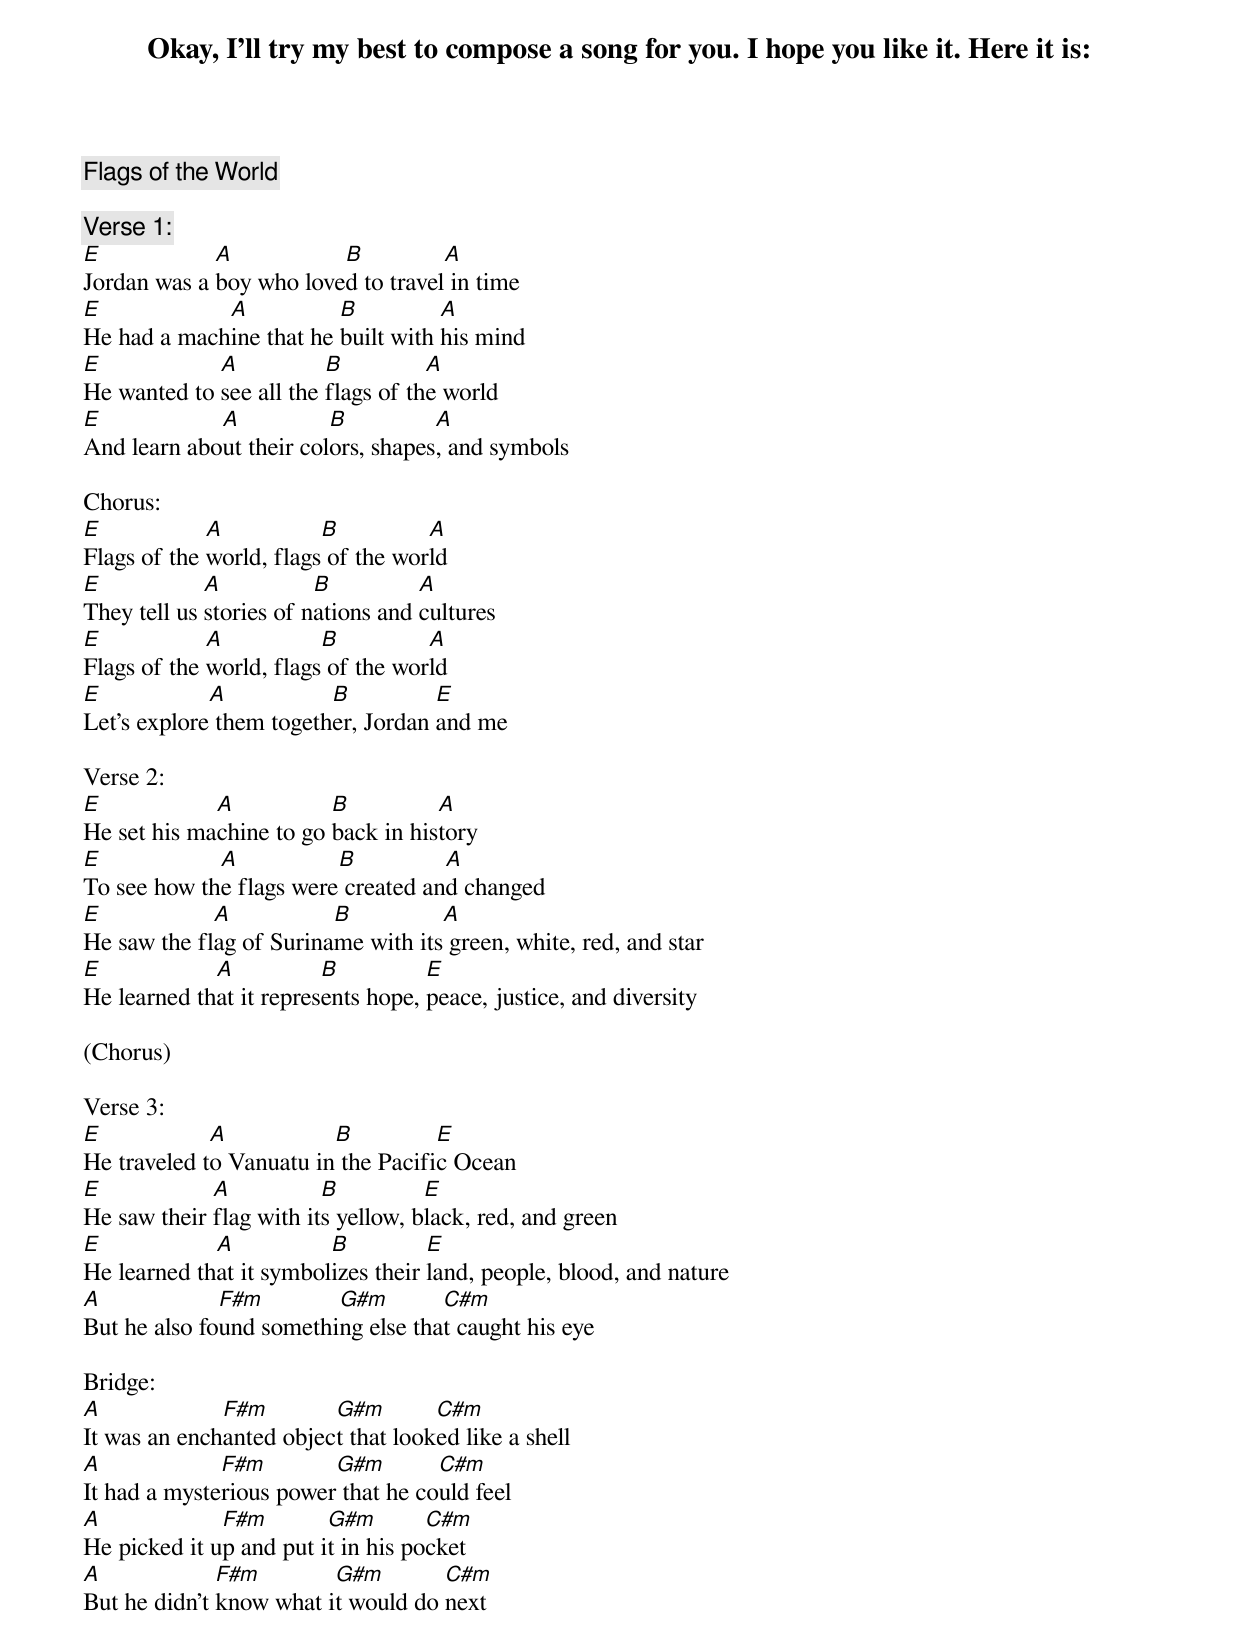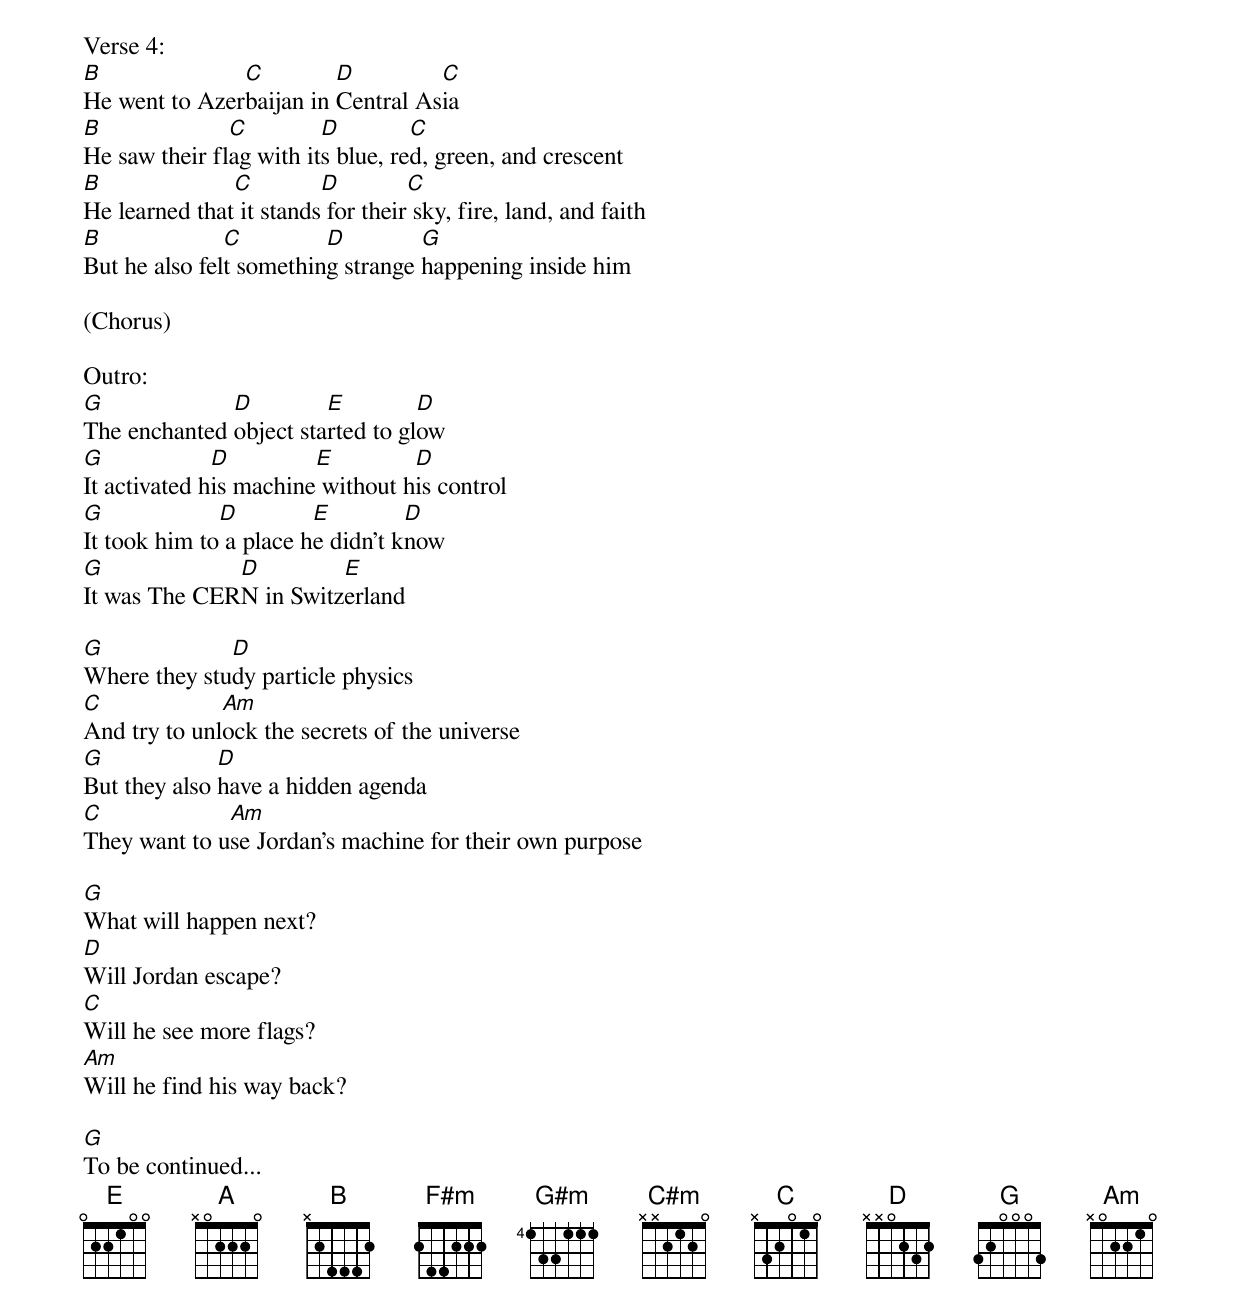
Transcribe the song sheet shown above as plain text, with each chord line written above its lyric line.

Okay, I'll try my best to compose a song for you. I hope you like it. Here it is:

Flags of the World

Verse 1:
E            A           B          A
Jordan was a boy who loved to travel in time
E            A           B          A
He had a machine that he built with his mind
E            A           B          A
He wanted to see all the flags of the world
E            A           B          A
And learn about their colors, shapes, and symbols

Chorus:
E            A           B          A
Flags of the world, flags of the world
E            A           B          A
They tell us stories of nations and cultures
E            A           B          A
Flags of the world, flags of the world
E            A           B          E
Let's explore them together, Jordan and me

Verse 2:
E            A           B          A
He set his machine to go back in history
E            A           B          A
To see how the flags were created and changed
E            A           B          A
He saw the flag of Suriname with its green, white, red, and star
E            A           B          E
He learned that it represents hope, peace, justice, and diversity

(Chorus)

Verse 3:
E            A           B          E
He traveled to Vanuatu in the Pacific Ocean
E            A           B          E
He saw their flag with its yellow, black, red, and green
E            A           B          E
He learned that it symbolizes their land, people, blood, and nature
A             F#m        G#m        C#m
But he also found something else that caught his eye

Bridge:
A             F#m        G#m        C#m
It was an enchanted object that looked like a shell
A             F#m        G#m        C#m
It had a mysterious power that he could feel
A             F#m        G#m        C#m
He picked it up and put it in his pocket
A             F#m        G#m        C#m
But he didn't know what it would do next

Verse 4:
B              C         D         C
He went to Azerbaijan in Central Asia
B              C         D         C
He saw their flag with its blue, red, green, and crescent
B              C         D         C
He learned that it stands for their sky, fire, land, and faith
B              C         D         G
But he also felt something strange happening inside him

(Chorus)

Outro:
G             D         E         D
The enchanted object started to glow
G             D         E         D
It activated his machine without his control
G             D         E         D
It took him to a place he didn't know
G             D         E
It was The CERN in Switzerland

G             D
Where they study particle physics
C             Am
And try to unlock the secrets of the universe
G             D
But they also have a hidden agenda
C             Am
They want to use Jordan's machine for their own purpose

G
What will happen next?
D
Will Jordan escape?
C
Will he see more flags?
Am
Will he find his way back?

G
To be continued...
